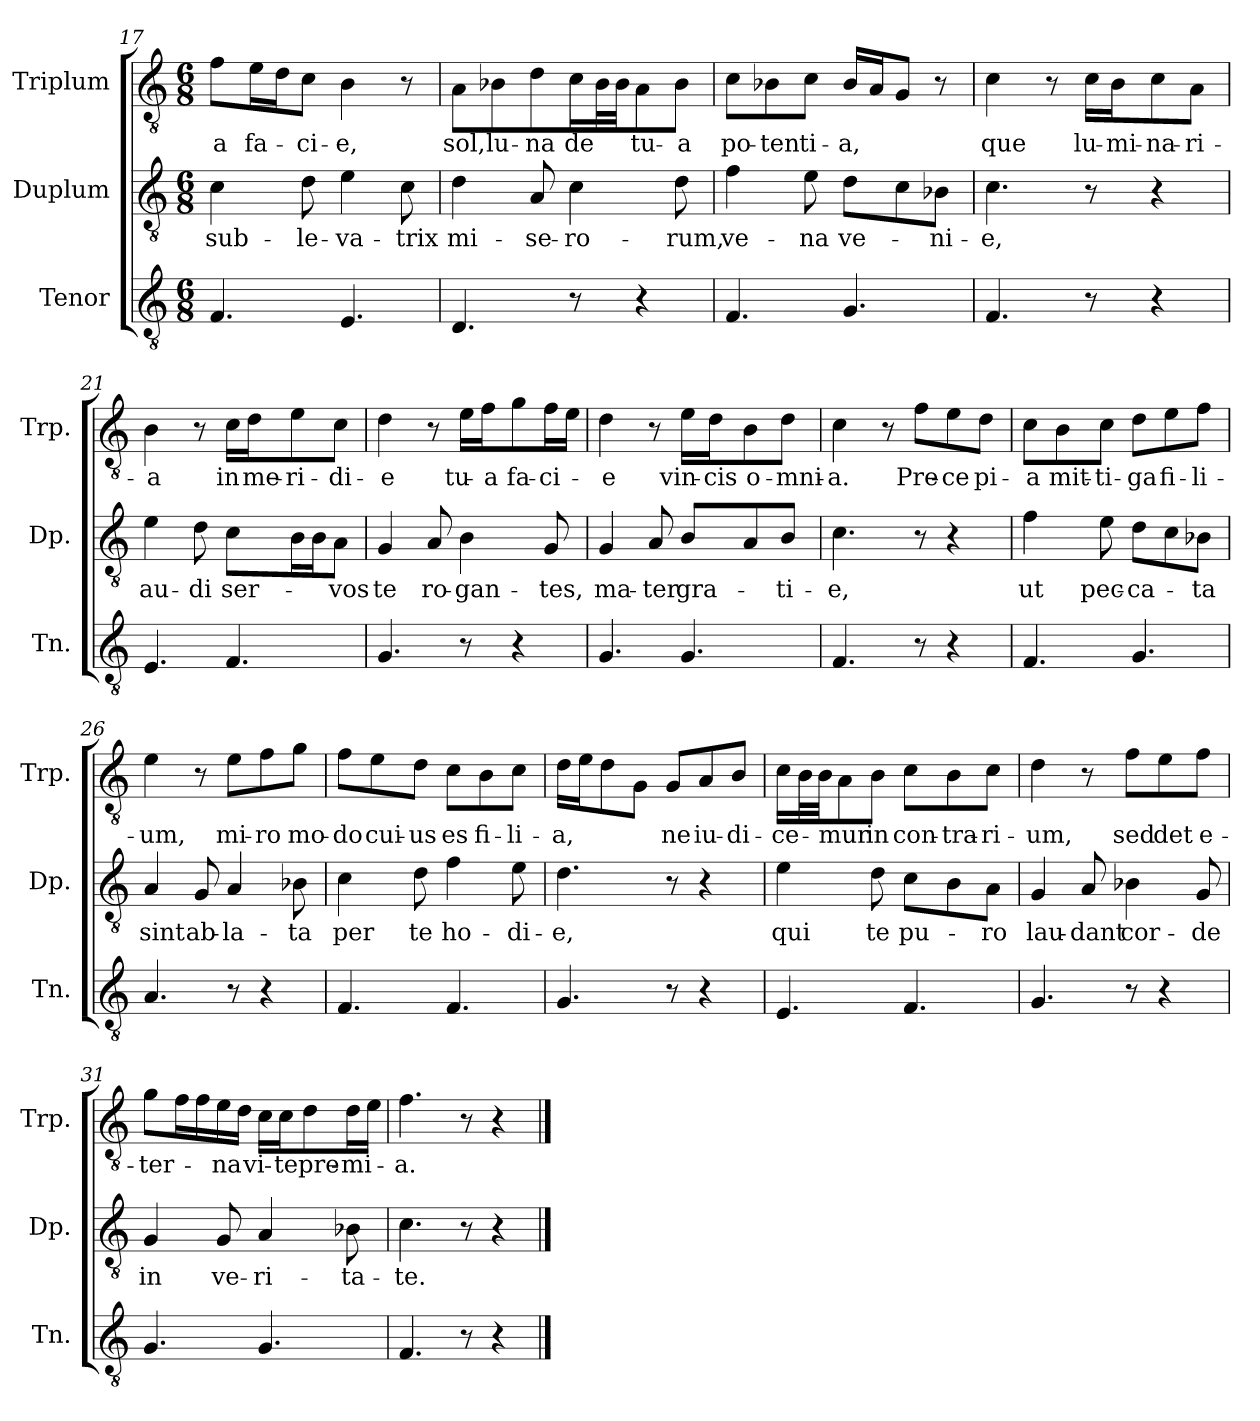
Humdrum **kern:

**kern	**kern	**text	**kern	**text
*part3	*part2	*part2	*part1	*part1
*staff3	*staff2	*staff2	*staff1	*staff1
*I"Tenor	*I"Duplum	*	*I"Triplum	*
*I'Tn.	*I'Dp.	*	*I'Trp.	*
*clefGv2	*clefGv2	*	*clefGv2	*
*k[]	*k[]	*	*k[]	*
*M6/8	*M6/8	*	*M6/8	*
=17	=17	=17	=17	=17
!	!	!LO:LY:b	!	!LO:LY:b
4.F/	4c\	sub-	8f\L	-a
!	!	!	!	!LO:LY:b
.	.	.	16e\L	fa-
.	.	.	16d\J	.
!	!	!LO:LY:b	!	!LO:LY:b
.	8d\	-le-	8c\J	-ci-
!	!	!LO:LY:b	!	!LO:LY:b
4.E/	4e\	-va-	4B\	-e,
!	!	!LO:LY:b	!	!
.	8c\	-trix	8r	.
=18	=18	=18	=18	=18
!	!	!LO:LY:b	!	!LO:LY:b
4.D/	4d\	mi-	8A\L	sol,
!	!	!	!	!LO:LY:b
.	.	.	8B-i\	lu-
!	!	!LO:LY:b	!	!LO:LY:b
.	8A/	-se-	8d\J	-na
!	!	!LO:LY:b	!	!LO:LY:b
8r	4c\	-ro-	16c\LL	de
*	*	*	*tremolo	*
.	.	.	32B-i\	.
.	.	.	32B-i\JJJ	.
*	*	*	*Xtremolo	*
!	!	!	!	!LO:LY:b
4r	.	.	8A\	tu-
!	!	!LO:LY:b	!	!LO:LY:b
.	8d\	-rum,	8B-i\J	-a
=19	=19	=19	=19	=19
!	!	!LO:LY:b	!	!LO:LY:b
4.F/	4f\	ve-	8c\L	po-
!	!	!	!	!LO:LY:b
.	.	.	8B-i\	-ten
!	!	!LO:LY:b	!	!LO:LY:b
.	8e\	-na	8c\J	ti-
!	!	!LO:LY:b	!	!LO:LY:b
4.G/	8d\L	ve-	16B-i/LL	-a,
.	.	.	16A/J	.
.	8c\	.	8G/J	.
!	!	!LO:LY:b	!	!
.	8B-i\J	-ni-	8r	.
=20	=20	=20	=20	=20
!	!	!LO:LY:b	!	!LO:LY:b
4.F/	4.c\	-e,	4c\	que
.	.	.	8r	.
!	!	!	!	!LO:LY:b
8r	8r	.	16c\LL	lu-
!	!	!	!	!LO:LY:b
.	.	.	16B\J	-mi-
!	!	!	!	!LO:LY:b
4r	4r	.	8c\	-na-
!	!	!	!	!LO:LY:b
.	.	.	8A\J	-ri-
!!LO:LB:g=z
=21	=21	=21	=21	=21
!	!	!LO:LY:b	!	!LO:LY:b
4.E/	4e\	au-	4B\	-a
!	!	!LO:LY:b	!	!
.	8d\	-di	8r	.
!	!	!LO:LY:b	!	!LO:LY:b
4.F/	8c\L	ser-	16c\LL	in
!	!	!	!	!LO:LY:b
.	.	.	16d\J	me-
!	!	!	!	!LO:LY:b
*	*tremolo	*	*	*
.	16B\	.	8e\	-ri-
.	16B\	.	.	.
*	*Xtremolo	*	*	*
!	!	!LO:LY:b	!	!LO:LY:b
.	8A\J	-vos	8c\J	-di-
=22	=22	=22	=22	=22
!	!	!LO:LY:b	!	!LO:LY:b
4.G/	4G/	te	4d\	-e
!	!	!LO:LY:b	!	!
.	8A/	ro-	8r	.
!	!	!LO:LY:b	!	!LO:LY:b
8r	4B\	-gan-	16e\LL	tu-
!	!	!	!	!LO:LY:b
.	.	.	16f\J	-a
!	!	!	!	!LO:LY:b
4r	.	.	8g\	fa-
!	!	!LO:LY:b	!	!LO:LY:b
.	8G/	-tes,	16f\L	-ci-
.	.	.	16e\JJ	.
=23	=23	=23	=23	=23
!	!	!LO:LY:b	!	!LO:LY:b
4.G/	4G/	ma-	4d\	-e
!	!	!LO:LY:b	!	!
.	8A/	-ter	8r	.
!	!	!LO:LY:b	!	!LO:LY:b
4.G/	8B/L	gra-	16e\LL	vin-
!	!	!	!	!LO:LY:b
.	.	.	16d\J	-cis
!	!	!	!	!LO:LY:b
.	8A/	.	8B\	o-
!	!	!LO:LY:b	!	!LO:LY:b
.	8B/J	-ti-	8d\J	-mni-
=24	=24	=24	=24	=24
!	!	!LO:LY:b	!	!LO:LY:b
4.F/	4.c\	-e,	4c\	-a.
.	.	.	8r	.
!	!	!	!	!LO:LY:b
8r	8r	.	8f\L	Pre-
!	!	!	!	!LO:LY:b
4r	4r	.	8e\	-ce
!	!	!	!	!LO:LY:b
.	.	.	8d\J	pi-
=25	=25	=25	=25	=25
!	!	!LO:LY:b	!	!LO:LY:b
4.F/	4f\	ut	8c\L	-a
!	!	!	!	!LO:LY:b
.	.	.	8B\	mit-
!	!	!LO:LY:b	!	!LO:LY:b
.	8e\	pec-	8c\J	-ti-
!	!	!LO:LY:b	!	!LO:LY:b
4.G/	8d\L	-ca-	8d\L	-ga
!	!	!	!	!LO:LY:b
.	8c\	.	8e\	fi-
!	!	!LO:LY:b	!	!LO:LY:b
.	8B-i\J	-ta	8f\J	-li-
!!LO:LB:g=z
=26	=26	=26	=26	=26
!	!	!LO:LY:b	!	!LO:LY:b
4.A/	4A/	sint	4e\	-um,
!	!	!LO:LY:b	!	!
.	8G/	ab-	8r	.
!	!	!LO:LY:b	!	!LO:LY:b
8r	4A/	-la-	8e\L	mi-
!	!	!	!	!LO:LY:b
4r	.	.	8f\	-ro
!	!	!LO:LY:b	!	!LO:LY:b
.	8B-i\	-ta	8g\J	mo-
=27	=27	=27	=27	=27
!	!	!LO:LY:b	!	!LO:LY:b
4.F/	4c\	per	8f\L	-do
!	!	!	!	!LO:LY:b
.	.	.	8e\	cui-
!	!	!LO:LY:b	!	!LO:LY:b
.	8d\	te	8d\J	-us
!	!	!LO:LY:b	!	!LO:LY:b
4.F/	4f\	ho-	8c\L	es
!	!	!	!	!LO:LY:b
.	.	.	8B\	fi-
!	!	!LO:LY:b	!	!LO:LY:b
.	8e\	-di-	8c\J	-li-
=28	=28	=28	=28	=28
!	!	!LO:LY:b	!	!LO:LY:b
4.G/	4.d\	-e,	16d\LL	-a,
.	.	.	16e\J	.
.	.	.	8d\	.
.	.	.	8G\J	.
!	!	!	!	!LO:LY:b
8r	8r	.	8G/L	ne
!	!	!	!	!LO:LY:b
4r	4r	.	8A/	iu-
!	!	!	!	!LO:LY:b
.	.	.	8B/J	-di-
=29	=29	=29	=29	=29
!	!	!LO:LY:b	!	!LO:LY:b
4.E/	4e\	qui	16c\LL	-ce-
*	*	*	*tremolo	*
.	.	.	32B\	.
.	.	.	32B\JJJ	.
*	*	*	*Xtremolo	*
!	!	!	!	!LO:LY:b
.	.	.	8A\	-mur
!	!	!LO:LY:b	!	!LO:LY:b
.	8d\	te	8B\J	in
!	!	!LO:LY:b	!	!LO:LY:b
4.F/	8c\L	pu-	8c\L	con-
!	!	!	!	!LO:LY:b
.	8B\	.	8B\	-tra-
!	!	!LO:LY:b	!	!LO:LY:b
.	8A\J	-ro	8c\J	-ri-
=30	=30	=30	=30	=30
!	!	!LO:LY:b	!	!LO:LY:b
4.G/	4G/	lau-	4d\	-um,
!	!	!LO:LY:b	!	!
.	8A/	-dant	8r	.
!	!	!LO:LY:b	!	!LO:LY:b
8r	4B-i\	cor-	8f\L	sed
!	!	!	!	!LO:LY:b
4r	.	.	8e\	det
!	!	!LO:LY:b	!	!LO:LY:b
.	8G/	-de	8f\J	e-
!!LO:PB:g=z
=31	=31	=31	=31	=31
!	!	!LO:LY:b	!	!LO:LY:b
4.G/	4G/	in	8g\L	-ter-
*	*	*	*tremolo	*
.	.	.	16f\	.
.	.	.	16f\	.
*	*	*	*Xtremolo	*
!	!	!LO:LY:b	!	!LO:LY:b
.	8G/	ve-	16e\L	-na
.	.	.	16d\JJ	.
!	!	!LO:LY:b	!	!LO:LY:b
4.G/	4A/	-ri-	16c\LL	vi-
!	!	!	!	!LO:LY:b
.	.	.	16c\J	-te
!	!	!	!	!LO:LY:b
.	.	.	8d\	pre-
!	!	!LO:LY:b	!	!LO:LY:b
.	8B-i\	-ta-	16d\L	-mi-
.	.	.	16e\JJ	.
=32	=32	=32	=32	=32
!	!	!LO:LY:b	!	!LO:LY:b
4.F/	4.c\	-te.	4.f\	-a.
8r	8r	.	8r	.
4r	4r	.	4r	.
==	==	==	==	==
*-	*-	*-	*-	*-
